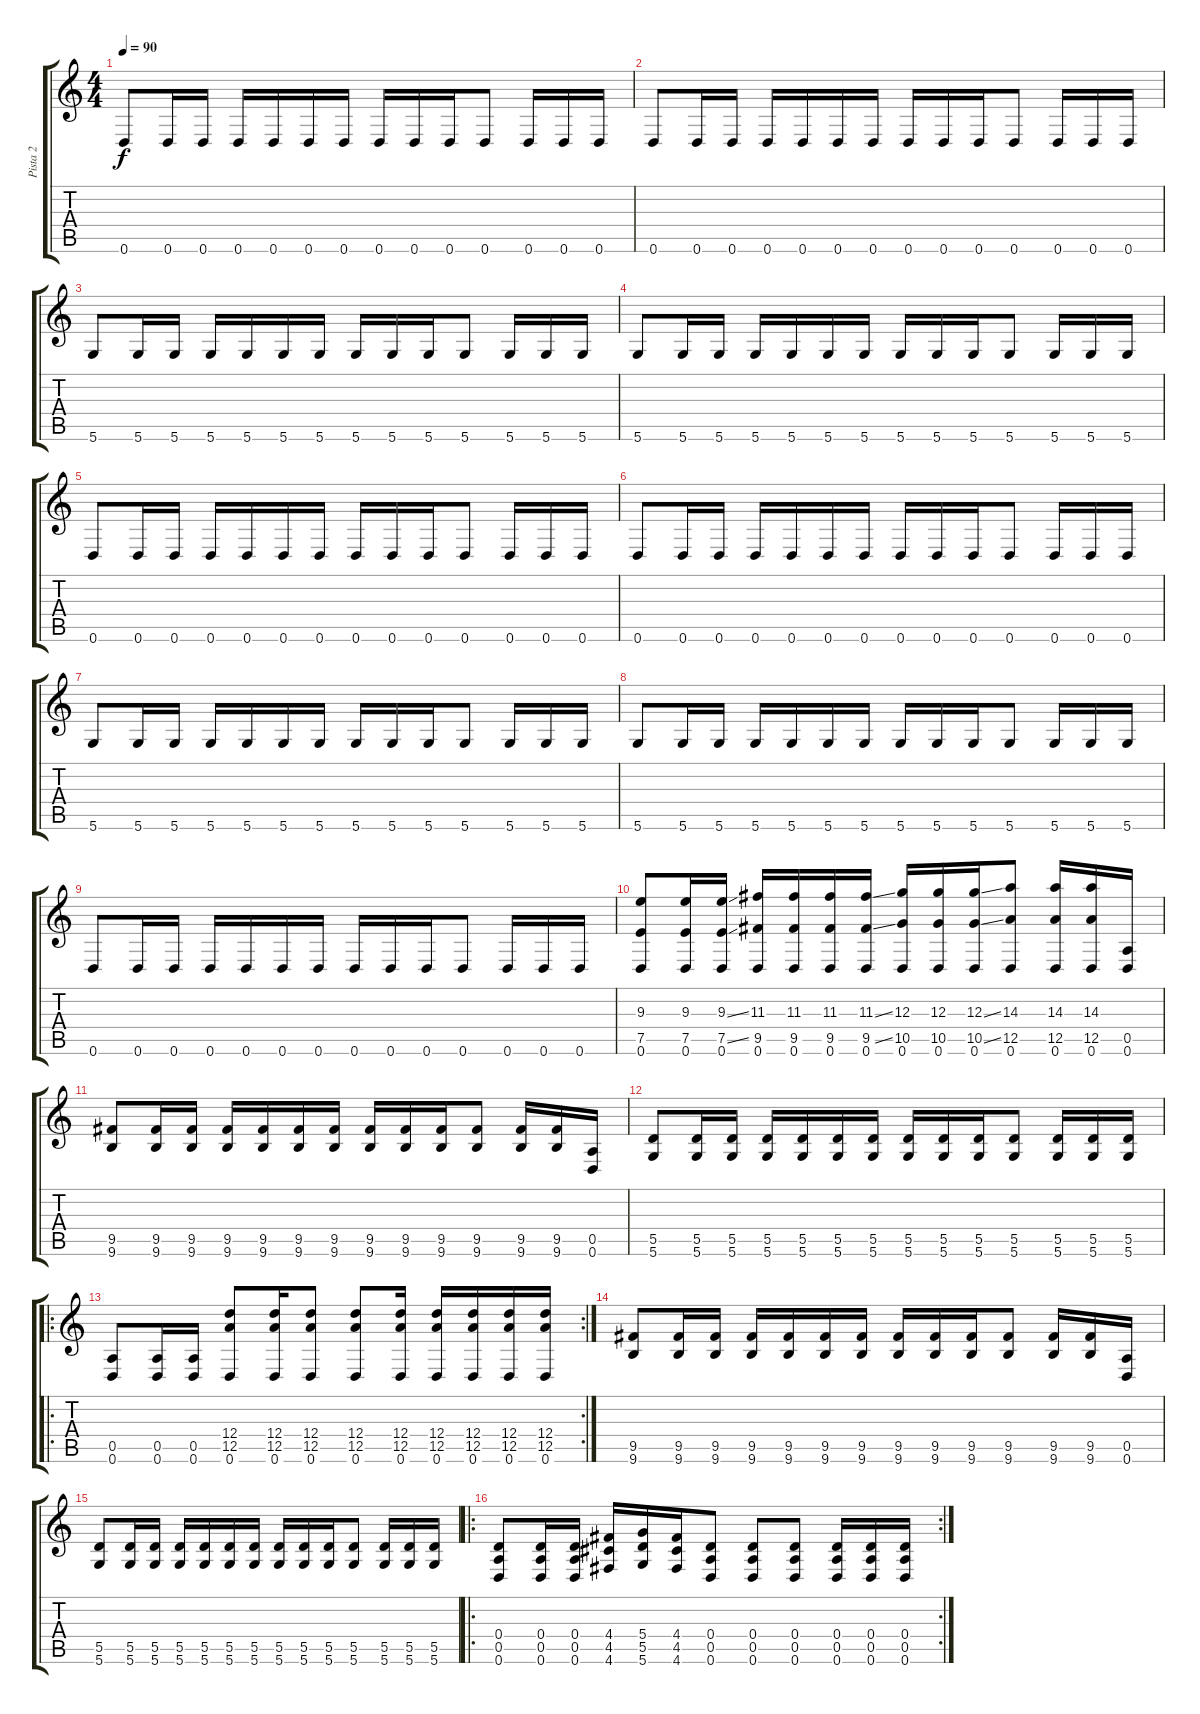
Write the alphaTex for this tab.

\track ("Pista 2" "Pista 2") {instrument overdrivenguitar}
\staff {score tabs}
\tuning (E4 B3 G3 D3 A2 D2) {hide}
\ts (4 4)
\tempo 90
\clef g2
\ks c
0.6.8{dy f instrument overdrivenguitar} 0.6.16 0.6.16 0.6.16 0.6.16 0.6.16 0.6.16 0.6.16 0.6.16 0.6.16 0.6.8 0.6.16 0.6.16 0.6.16 |
0.6.8 0.6.16 0.6.16 0.6.16 0.6.16 0.6.16 0.6.16 0.6.16 0.6.16 0.6.16 0.6.8 0.6.16 0.6.16 0.6.16 |
5.6.8 5.6.16 5.6.16 5.6.16 5.6.16 5.6.16 5.6.16 5.6.16 5.6.16 5.6.16 5.6.8 5.6.16 5.6.16 5.6.16 |
5.6.8 5.6.16 5.6.16 5.6.16 5.6.16 5.6.16 5.6.16 5.6.16 5.6.16 5.6.16 5.6.8 5.6.16 5.6.16 5.6.16 |
0.6.8 0.6.16 0.6.16 0.6.16 0.6.16 0.6.16 0.6.16 0.6.16 0.6.16 0.6.16 0.6.8 0.6.16 0.6.16 0.6.16 |
0.6.8 0.6.16 0.6.16 0.6.16 0.6.16 0.6.16 0.6.16 0.6.16 0.6.16 0.6.16 0.6.8 0.6.16 0.6.16 0.6.16 |
5.6.8 5.6.16 5.6.16 5.6.16 5.6.16 5.6.16 5.6.16 5.6.16 5.6.16 5.6.16 5.6.8 5.6.16 5.6.16 5.6.16 |
5.6.8 5.6.16 5.6.16 5.6.16 5.6.16 5.6.16 5.6.16 5.6.16 5.6.16 5.6.16 5.6.8 5.6.16 5.6.16 5.6.16 |
0.6.8 0.6.16 0.6.16 0.6.16 0.6.16 0.6.16 0.6.16 0.6.16 0.6.16 0.6.16 0.6.8 0.6.16 0.6.16 0.6.16 |
(9.3 7.5 0.6).8 (9.3 7.5 0.6).16 (9.3{ss} 7.5{ss} 0.6).16 (11.3 9.5 0.6).16 (11.3 9.5 0.6).16 (11.3 9.5 0.6).16 (11.3{ss} 9.5{ss} 0.6).16 (12.3 10.5 0.6).16 (12.3 10.5 0.6).16 (12.3{ss} 10.5{ss} 0.6).16 (14.3 12.5 0.6).8 (14.3 12.5 0.6).16 (14.3 12.5 0.6).16 (0.5 0.6).16 |
(9.5 9.6).8 (9.5 9.6).16 (9.5 9.6).16 (9.5 9.6).16 (9.5 9.6).16 (9.5 9.6).16 (9.5 9.6).16 (9.5 9.6).16 (9.5 9.6).16 (9.5 9.6).16 (9.5 9.6).8 (9.5 9.6).16 (9.5 9.6).16 (0.5 0.6).16 |
(5.5 5.6).8 (5.5 5.6).16 (5.5 5.6).16 (5.5 5.6).16 (5.5 5.6).16 (5.5 5.6).16 (5.5 5.6).16 (5.5 5.6).16 (5.5 5.6).16 (5.5 5.6).16 (5.5 5.6).8 (5.5 5.6).16 (5.5 5.6).16 (5.5 5.6).16 |
\ro
\rc 2
(0.5 0.6).8 (0.5 0.6).16 (0.5 0.6).16 (12.4 12.5 0.6).8 (12.4 12.5 0.6).16 (12.4 12.5 0.6).8 (12.4 12.5 0.6).8 (12.4 12.5 0.6).16 (12.4 12.5 0.6).16 (12.4 12.5 0.6).16 (12.4 12.5 0.6).16 (12.4 12.5 0.6).16 |
(9.5 9.6).8 (9.5 9.6).16 (9.5 9.6).16 (9.5 9.6).16 (9.5 9.6).16 (9.5 9.6).16 (9.5 9.6).16 (9.5 9.6).16 (9.5 9.6).16 (9.5 9.6).16 (9.5 9.6).8 (9.5 9.6).16 (9.5 9.6).16 (0.5 0.6).16 |
(5.5 5.6).8 (5.5 5.6).16 (5.5 5.6).16 (5.5 5.6).16 (5.5 5.6).16 (5.5 5.6).16 (5.5 5.6).16 (5.5 5.6).16 (5.5 5.6).16 (5.5 5.6).16 (5.5 5.6).8 (5.5 5.6).16 (5.5 5.6).16 (5.5 5.6).16 |
\ro
\rc 2
(0.4 0.5 0.6).8 (0.4 0.5 0.6).16 (0.4 0.5 0.6).16 (4.4 4.5 4.6).16 (5.4 5.5 5.6).16 (4.4 4.5 4.6).16 (0.4 0.5 0.6).8 (0.4 0.5 0.6).8 (0.4 0.5 0.6).8 (0.4 0.5 0.6).16 (0.4 0.5 0.6).16 (0.4 0.5 0.6).16
